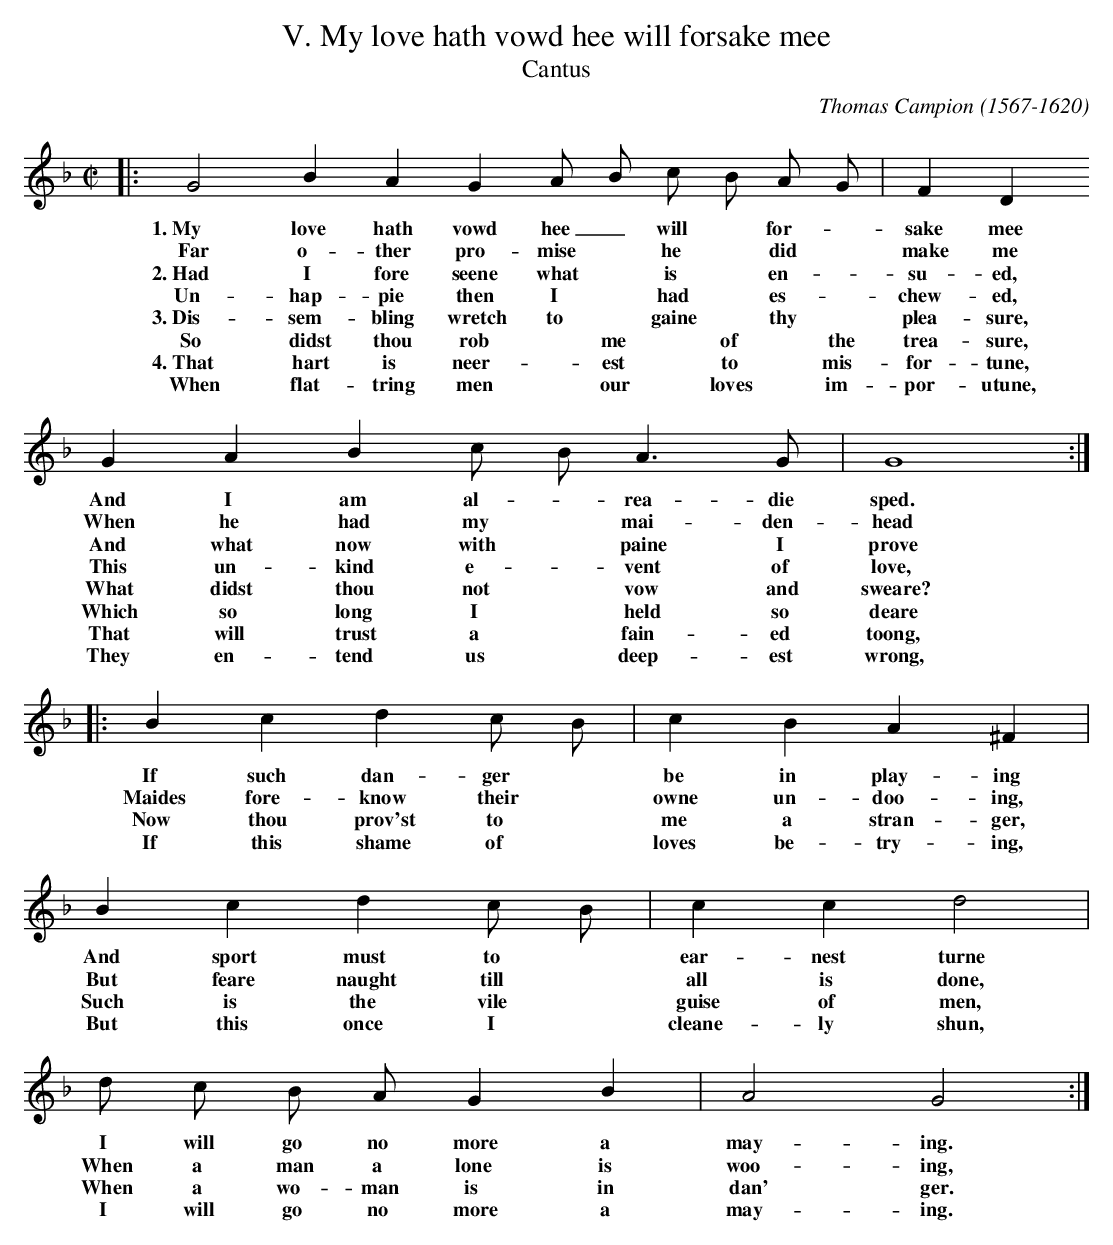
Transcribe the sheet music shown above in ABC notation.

X:1
T:V. My love hath vowd hee will forsake mee
T:Cantus
C:Thomas Campion (1567-1620)
M:C|
L:1/4
K:G dor
|:G2 B A ^ G A/ B/ c/ B/ A/ G/ | F D
w: 1.~My love hath vowd hee _ will * for- * sake mee
w: Far o- ther pro-  mise * he * did * make me
w: 2.~Had I fore seene what * is * en- * su- ed,
w: Un- hap- pie then  I * had * es- * chew- ed,
w: 3.~Dis- sem- bling wretch  to * gaine * thy * plea- sure,
w: So didst thou rob * me * of * the trea- sure,
w: 4.~That hart is neer- * est * to * mis- for- tune,
w: When flat- tring men * our * loves * im- por- utune,
G A B c/ B/ A > G | G4 :|
w: And I am al- * rea- die sped.
w: When he had my * mai- den- head
w: And what now with * paine I prove
w: This un- kind e- * vent of love,
w: What didst thou not * vow and sweare?
w: Which so long I * held so deare
w: That will trust a * fain- ed toong,
w: They en- tend us * deep- est wrong,
|: B c d c/ B/ | c B A ^F |
w: If such dan- ger * be in play-ing
w: Maides fore- know their * owne un- doo- ing,
w: Now thou prov'st to * me a stran- ger,
w: If this shame of * loves be- try- ing,
B c d c/ B/ | c c d2 |
w: And sport must to * ear- nest turne
w: But feare naught till * all is done,
w: Such is the vile * guise of men,
w: But this once I * cleane- ly shun,
d/ c/ B/ A/ G B | A2 G2 :|
w: I will go no more a may- ing.
w: When a man a lone is woo- ing,
w: When a  wo- man is in dan' ger.
w: I will go no more a may- ing.
